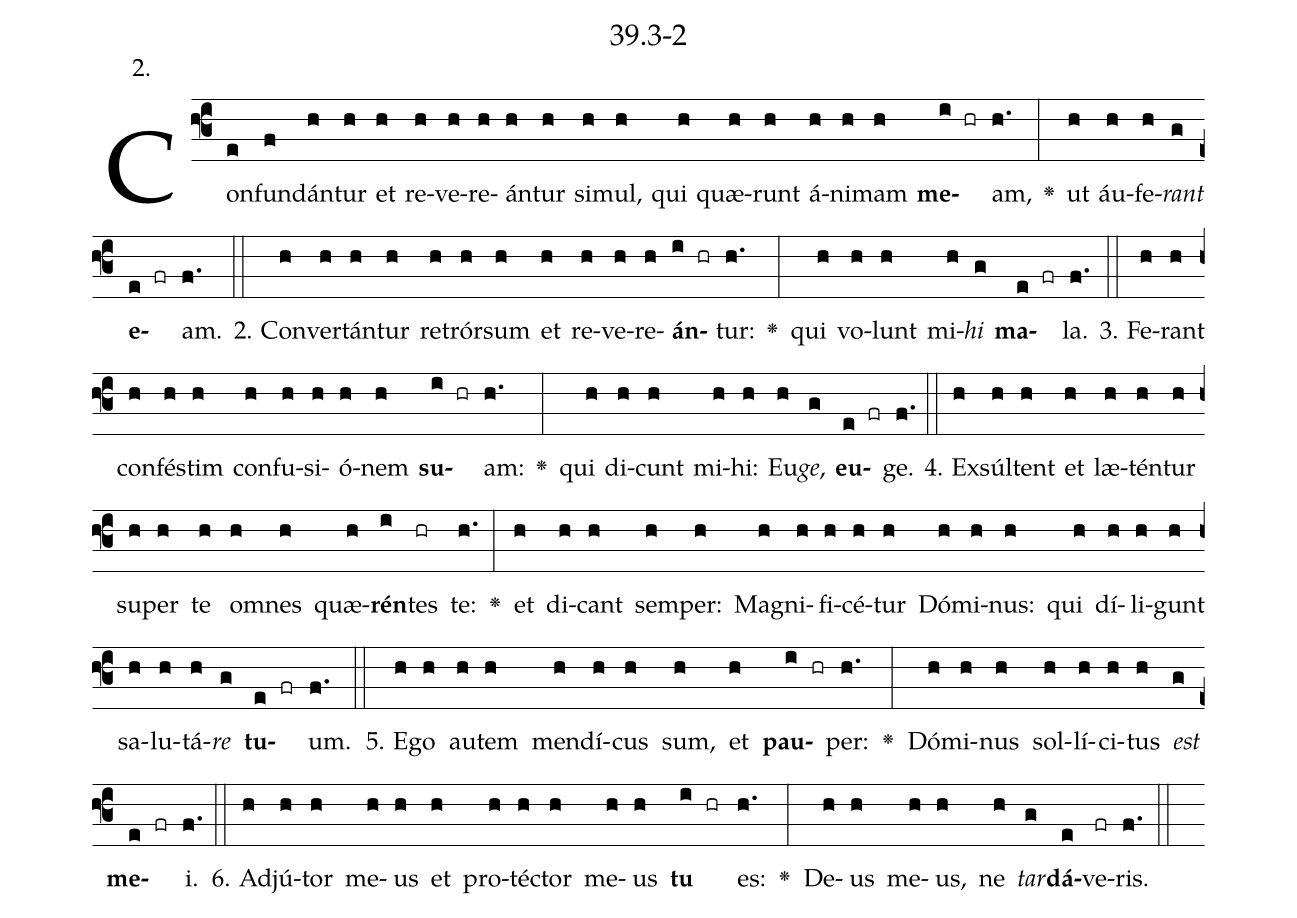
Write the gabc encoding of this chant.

name: 39.3-2;
annotation: 2.;
%%
(f3)Con(e)fun(f)dán(h)tur(h) et(h) re(h)ve(h)re(h)án(h)tur(h) si(h)mul,(h) qui(h) quæ(h)runt(h) á(h)ni(h)mam(h) <b>me</b>(i hr)am,(h.) <v>\greheightstar</v>(:) ut(h) áu(h)fe(h)<i>rant</i>(g) <b>e</b>(e fr)am.(f.) (::)
2. Con(h)ver(h)tán(h)tur(h) re(h)trór(h)sum(h) et(h) re(h)ve(h)re(h)<b>án</b>(i hr)tur:(h.) <v>\greheightstar</v>(:) qui(h) vo(h)lunt(h) mi(h)<i>hi</i>(g) <b>ma</b>(e fr)la.(f.) (::)
3. Fe(h)rant(h) con(h)fés(h)tim(h) con(h)fu(h)si(h)ó(h)nem(h) <b>su</b>(i hr)am:(h.) <v>\greheightstar</v>(:) qui(h) di(h)cunt(h) mi(h)hi:(h) Eu(h)<i>ge</i>,(g) <b>eu</b>(e fr)ge.(f.) (::)
4. Ex(h)súl(h)tent(h) et(h) læ(h)tén(h)tur(h) su(h)per(h) te(h) om(h)nes(h) quæ(h)<b>rén</b>(i)tes(hr) te:(h.) <v>\greheightstar</v>(:) et(h) di(h)cant(h) sem(h)per:(h) Ma(h)gni(h)fi(h)cé(h)tur(h) Dó(h)mi(h)nus:(h) qui(h) dí(h)li(h)gunt(h) sa(h)lu(h)tá(h)<i>re</i>(g) <b>tu</b>(e fr)um.(f.) (::)
5. E(h)go(h) au(h)tem(h) men(h)dí(h)cus(h) sum,(h) et(h) <b>pau</b>(i hr)per:(h.) <v>\greheightstar</v>(:) Dó(h)mi(h)nus(h) sol(h)lí(h)ci(h)tus(h) <i>est</i>(g) <b>me</b>(e fr)i.(f.) (::)
6. Ad(h)jú(h)tor(h) me(h)us(h) et(h) pro(h)téc(h)tor(h) me(h)us(h) <b>tu</b>(i hr) es:(h.) <v>\greheightstar</v>(:) De(h)us(h) me(h)us,(h) ne(h) <i>tar</i>(g)<b>dá</b>(e)ve(fr)ris.(f.) (::)
